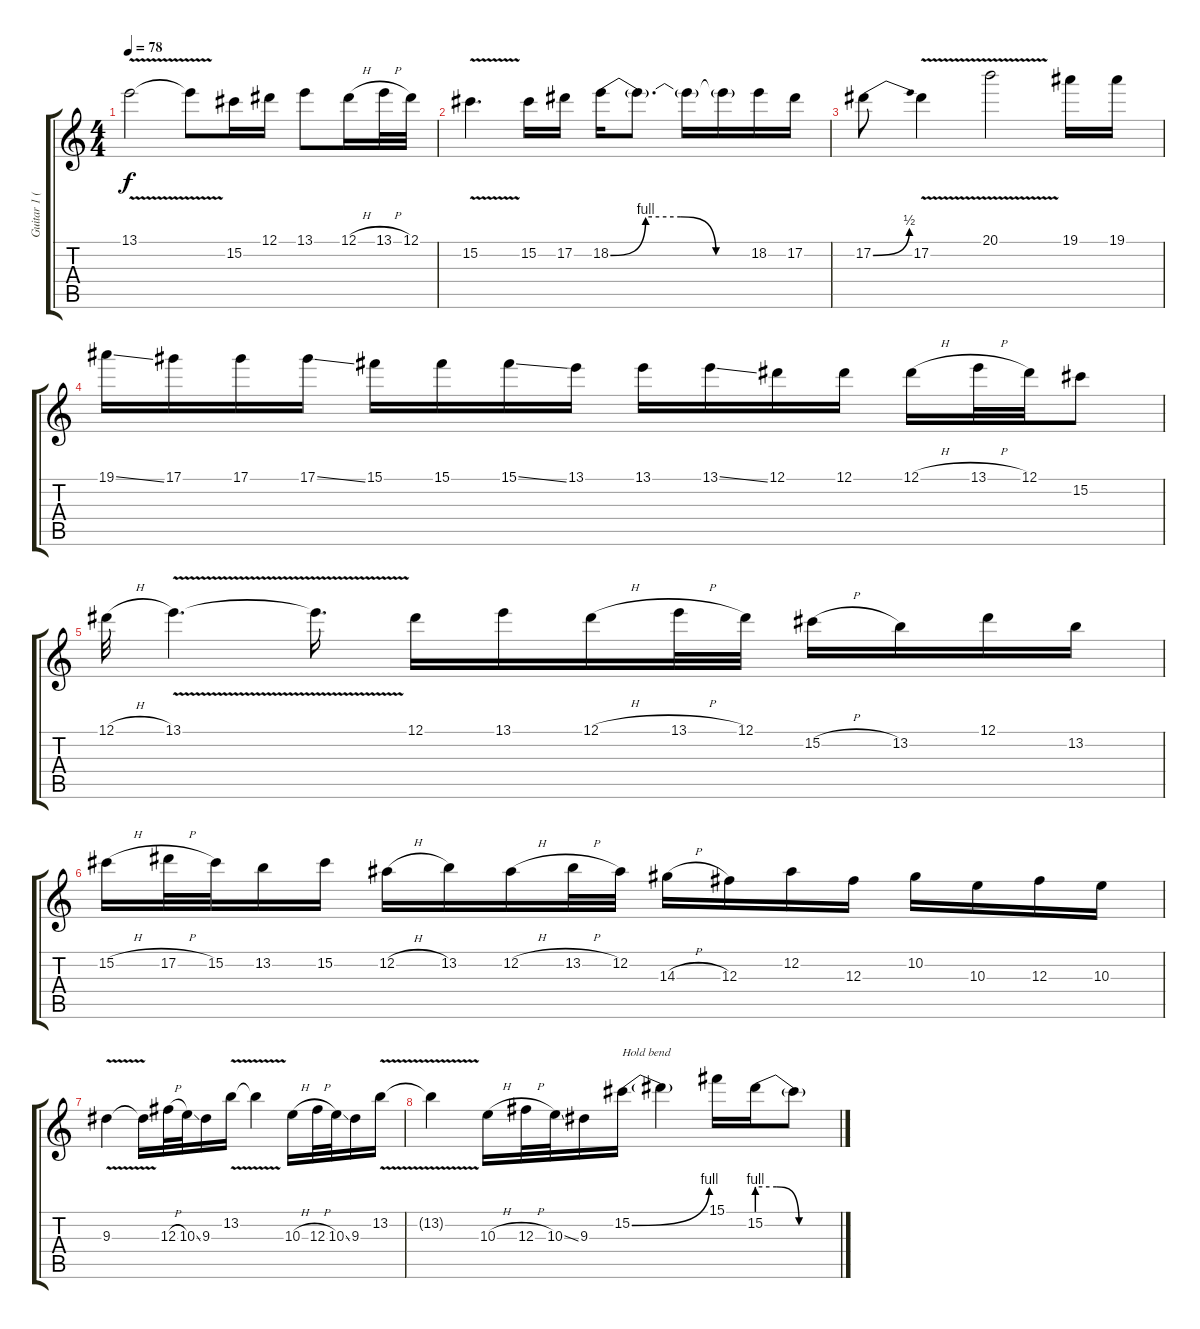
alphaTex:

\track ("Guitar 1 (Slash)" "Guitar 1 (") {instrument distortionguitar}
\staff {score tabs}
\tuning (Eb4 Bb3 Gb3 Db3 Ab2 Eb2) {hide}
\ts (4 4)
\tempo 78
\clef g2
\ks c
13.1{v}.2{dy f} 13.1{t}.8 15.2.16 12.1.16 13.1.8 12.1{h}.16 13.1{h}.32 12.1.32 |
15.2{v}.4{d} 15.2.16 17.2.16 18.2{be (custom 0 0 15 4 30 4 45 0 60 0)}.16 18.2{t}.8{d} 18.2{t}.16 18.2{t}.16 18.2.16 17.2.16 |
17.2{be (bend 0 0 60 2)}.8 17.2{v}.4 20.1{v}.2 19.1.16 19.1.16 |
19.1{ss}.16 17.1.16 17.1.16 17.1{ss}.16 15.1.16 15.1.16 15.1{ss}.16 13.1.16 13.1.16 13.1{ss}.16 12.1.16 12.1.16 12.1{h}.16 13.1{h}.32 12.1.32 15.2.8 |
12.1{h}.32 13.1{v}.4{d} 13.1{t}.16{d} 12.1.16 13.1.16 12.1{h}.16 13.1{h}.32 12.1.32 15.2{h}.16 13.2.16 12.1.16 13.2.16 |
15.2{h}.16 17.2{h}.32 15.2.32 13.2.16 15.2.16 12.2{h}.16 13.2.16 12.2{h}.16 13.2{h}.32 12.2.32 14.3{h}.16 12.3.16 12.2.16 12.3.16 10.2.16 10.3.16 12.3.16 10.3.16 |
9.3{v}.4 9.3{t}.16 12.3{h}.32 10.3{ss}.32 9.3.16 13.2{v}.16 13.2{t}.4 10.3{h}.16 12.3{h}.32 10.3{ss}.32 9.3.16 13.2{v}.16 |
13.2{t}.4 10.3{h}.16 12.3{h}.32 10.3{ss}.32 9.3.16 15.2{be (bend 0 0 60 4)}.16{txt "Hold bend"} 15.2{t}.4 15.1.16 15.2{be (custom 0 4 14 4 30 0 60 0)}.16 15.2{t}.8
